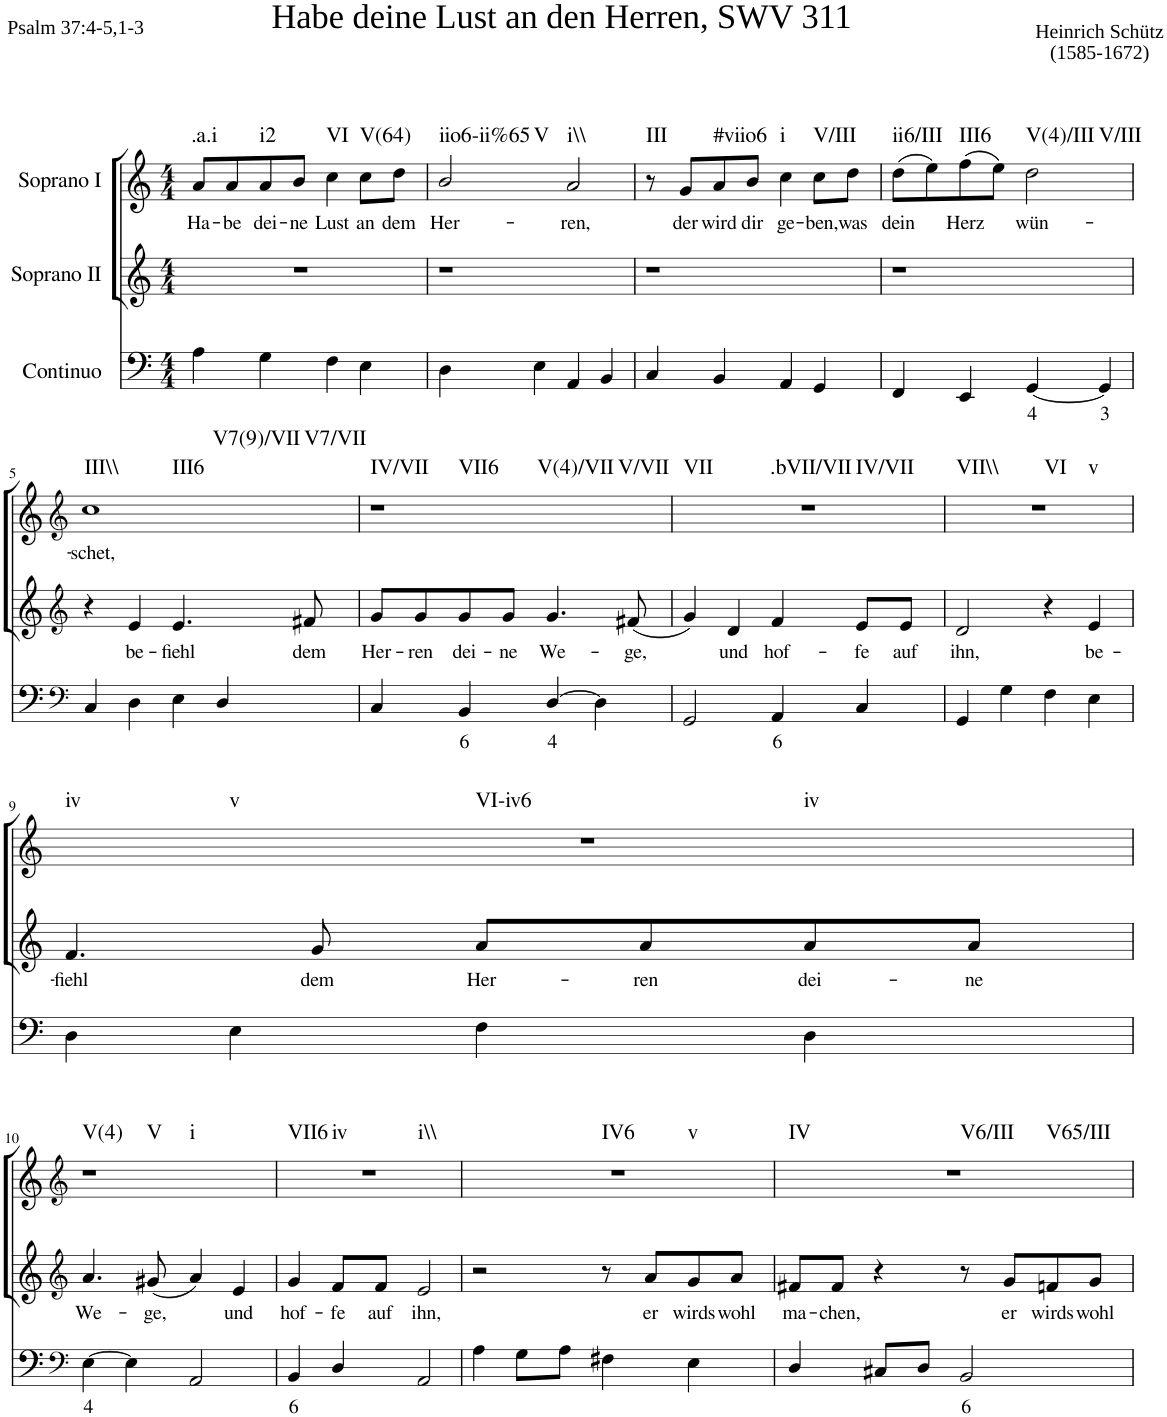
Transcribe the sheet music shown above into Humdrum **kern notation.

**kern	**text	**kern	**text	**kern	**text	**harte
*part3	*part3	*part2	*part2	*part1	*part1	*part1
*staff3	*staff3	*staff2	*staff2	*staff1	*staff1	*
*I"Continuo	*	*I"Soprano II	*	*I"Soprano I	*	*
*clefF4	*	*clefG2	*	*clefG2	*	*
*k[]	*	*k[]	*	*k[]	*	*
*M4/4	*	*M4/4	*	*M4/4	*	*
=1	=1	=1	=1	=1	=1	=1
!	!	!	!	!LO:TX:a:t=Habe deine Lust an den Herren, SWV 311	!	!
!	!	!	!	!LO:TX:a:t=Heinrich Schütz	!	!
!	!	!	!	!LO:TX:a:t=(1585-1672)	!	!
!	!	!	!	!LO:TX:a:t=Psalm 37&colon;4-5,1-3	!	!
!	!	!	!	!	!LO:LY:b	!LO:H:kt=.a.i
4A\	.	1r	.	8a/L	Ha-	N
!	!	!	!	!	!LO:LY:b	!
.	.	.	.	8a/	be	.
!	!	!	!	!	!LO:LY:b	!LO:H:kt=i2
4G\	.	.	.	8a/	dei-	N
!	!	!	!	!	!LO:LY:b	!
.	.	.	.	8b/J	ne	.
!	!	!	!	!	!LO:LY:b	!LO:H:kt=VI
4F\	.	.	.	4cc\	Lust	N
!	!	!	!	!	!LO:LY:b	!LO:H:kt=V(64)
4E\	.	.	.	8cc\L	an	N
!	!	!	!	!	!LO:LY:b	!
.	.	.	.	8dd\J	dem	.
=2	=2	=2	=2	=2	=2	=2
!	!	!	!	!	!LO:LY:b	!LO:H:n=1:kt=iio6-ii%65
!	!	!	!	!	!	!LO:H:n=2:kt=V
4D\	.	1r	.	2b/	Her-	N N
4E\	.	.	.	.	.	.
!	!	!	!	!	!LO:LY:b	!LO:H:kt=i\\
4AA/	.	.	.	2a/	ren,	N
4BB/	.	.	.	.	.	.
=3	=3	=3	=3	=3	=3	=3
!	!	!	!	!	!	!LO:H:kt=III
4C/	.	1r	.	8r	.	N
!	!	!	!	!	!LO:LY:b	!
.	.	.	.	8g/L	der	.
!	!	!	!	!	!LO:LY:b	!LO:H:kt=#viio6
4BB/	.	.	.	8a/	wird	N
!	!	!	!	!	!LO:LY:b	!
.	.	.	.	8b/J	dir	.
!	!	!	!	!	!LO:LY:b	!LO:H:kt=i
4AA/	.	.	.	4cc\	ge-	N
!	!	!	!	!	!LO:LY:b	!LO:H:kt=V/III
4GG/	.	.	.	8cc\L	ben,	N
!	!	!	!	!	!LO:LY:b	!
.	.	.	.	8dd\J	was	.
=4	=4	=4	=4	=4	=4	=4
!	!	!	!	!	!LO:LY:b	!LO:H:kt=ii6/III
4FF/	.	1r	.	(8dd\L	dein	N
.	.	.	.	8ee\)	.	.
!	!	!	!	!	!LO:LY:b	!LO:H:kt=III6
4EE/	.	.	.	(8ff\	Herz	N
.	.	.	.	8ee\J)	.	.
!	!LO:LY:b	!	!	!	!LO:LY:b	!LO:H:n=1:kt=V(4)/III
!	!	!	!	!	!	!LO:H:n=2:kt=V/III
[4GG/	4	.	.	2dd\	wün-	N N
!	!LO:LY:b	!	!	!	!	!
4GG/]	3	.	.	.	.	.
!!LO:LB:g=z
=5	=5	=5	=5	=5	=5	=5
*clefF4	*	*clefG2	*	*clefG2	*	*
!	!	!	!	!	!LO:LY:b	!LO:H:n=1:kt=III\\
!	!	!	!	!	!	!LO:H:n=2:kt=III6
!	!	!	!	!	!	!LO:H:n=3:kt=V7(9)/VII
!	!	!	!	!	!	!LO:H:n=4:kt=V7/VII
4C/	.	4r	.	1cc	schet,	N N N N
!	!	!	!LO:LY:b	!	!	!
4D\	.	4e/	be-	.	.	.
!	!	!	!LO:LY:b	!	!	!
4E\	.	4.e/	fiehl	.	.	.
4D/	.	.	.	.	.	.
!	!	!	!LO:LY:b	!	!	!
.	.	8f#X/	dem	.	.	.
=6	=6	=6	=6	=6	=6	=6
!	!	!	!LO:LY:b	!	!	!LO:H:n=1:kt=IV/VII
!	!	!	!	!	!	!LO:H:n=2:kt=VII6
!	!	!	!	!	!	!LO:H:n=3:kt=V(4)/VII
!	!	!	!	!	!	!LO:H:n=4:kt=V/VII
4C/	.	8g/L	Her-	1r	.	N N N N
!	!	!	!LO:LY:b	!	!	!
.	.	8g/	ren	.	.	.
!	!LO:LY:b	!	!LO:LY:b	!	!	!
4BB/	6	8g/	dei-	.	.	.
!	!	!	!LO:LY:b	!	!	!
.	.	8g/J	ne	.	.	.
!	!LO:LY:b	!	!LO:LY:b	!	!	!
[4D/	4	4.g/	We-	.	.	.
4D\]	.	.	.	.	.	.
!	!	!	!LO:LY:b	!	!	!
.	.	(8f#X/	ge,	.	.	.
=7	=7	=7	=7	=7	=7	=7
!	!	!	!	!	!	!LO:H:n=1:kt=VII
!	!	!	!	!	!	!LO:H:n=2:kt=.bVII/VII
!	!	!	!	!	!	!LO:H:n=3:kt=IV/VII
2GG/	.	4g/)	.	1r	.	N N N
!	!	!	!LO:LY:b	!	!	!
.	.	4d/	und	.	.	.
!	!LO:LY:b	!	!LO:LY:b	!	!	!
4AA/	6	4f/	hof-	.	.	.
!	!	!	!LO:LY:b	!	!	!
4C/	.	8e/L	fe	.	.	.
!	!	!	!LO:LY:b	!	!	!
.	.	8e/J	auf	.	.	.
=8	=8	=8	=8	=8	=8	=8
!	!	!	!LO:LY:b	!	!	!LO:H:n=1:kt=VII\\
!	!	!	!	!	!	!LO:H:n=2:kt=VI
!	!	!	!	!	!	!LO:H:n=3:kt=v
4GG/	.	2d/	ihn,	1r	.	N N N
4G\	.	.	.	.	.	.
4F\	.	4r	.	.	.	.
!	!	!	!LO:LY:b	!	!	!
4E\	.	4e/	be-	.	.	.
!!LO:LB:g=z
=9	=9	=9	=9	=9	=9	=9
!	!	!	!LO:LY:b	!	!	!LO:H:n=1:kt=iv
!	!	!	!	!	!	!LO:H:n=2:kt=v
!	!	!	!	!	!	!LO:H:n=3:kt=VI-iv6
!	!	!	!	!	!	!LO:H:n=4:kt=iv
4D\	.	4.f/	fiehl	1r	.	N N N N
4E\	.	.	.	.	.	.
!	!	!	!LO:LY:b	!	!	!
.	.	8g/	dem	.	.	.
!	!	!	!LO:LY:b	!	!	!
4F\	.	8a/L	Her-	.	.	.
!	!	!	!LO:LY:b	!	!	!
.	.	8a/	ren	.	.	.
!	!	!	!LO:LY:b	!	!	!
4D\	.	8a/	dei-	.	.	.
!	!	!	!LO:LY:b	!	!	!
.	.	8a/J	ne	.	.	.
!!LO:LB:g=z
=10	=10	=10	=10	=10	=10	=10
*clefF4	*	*clefG2	*	*clefG2	*	*
!	!LO:LY:b	!	!LO:LY:b	!	!	!LO:H:n=1:kt=V(4)
!	!	!	!	!	!	!LO:H:n=2:kt=V
!	!	!	!	!	!	!LO:H:n=3:kt=i
[4E\	4	4.a/	We-	1r	.	N N N
4E\]	.	.	.	.	.	.
!	!	!	!LO:LY:b	!	!	!
.	.	(8g#X/	ge,	.	.	.
2AA/	.	4a/)	.	.	.	.
!	!	!	!LO:LY:b	!	!	!
.	.	4e/	und	.	.	.
=11	=11	=11	=11	=11	=11	=11
!	!LO:LY:b	!	!LO:LY:b	!	!	!LO:H:n=1:kt=VII6
!	!	!	!	!	!	!LO:H:n=2:kt=iv
!	!	!	!	!	!	!LO:H:n=3:kt=i\\
4BB/	6	4g/	hof-	1r	.	N N N
!	!	!	!LO:LY:b	!	!	!
4D/	.	8f/L	fe	.	.	.
!	!	!	!LO:LY:b	!	!	!
.	.	8f/J	auf	.	.	.
!	!	!	!LO:LY:b	!	!	!
2AA/	.	2e/	ihn,	.	.	.
=12	=12	=12	=12	=12	=12	=12
!	!	!	!	!	!	!LO:H:n=1:kt=IV6
!	!	!	!	!	!	!LO:H:n=2:kt=v
4A\	.	2r	.	1r	.	N N
8G\L	.	.	.	.	.	.
8A\J	.	.	.	.	.	.
4F#X\	.	8r	.	.	.	.
!	!	!	!LO:LY:b	!	!	!
.	.	8a/L	er	.	.	.
!	!	!	!LO:LY:b	!	!	!
4E\	.	8g/	wirds	.	.	.
!	!	!	!LO:LY:b	!	!	!
.	.	8a/J	wohl	.	.	.
=13	=13	=13	=13	=13	=13	=13
!	!	!	!LO:LY:b	!	!	!LO:H:n=1:kt=IV
!	!	!	!	!	!	!LO:H:n=2:kt=V6/III
!	!	!	!	!	!	!LO:H:n=3:kt=V65/III
4D/	.	8f#X/L	ma-	1r	.	N N N
!	!	!	!LO:LY:b	!	!	!
.	.	8f#/J	chen,	.	.	.
8C#X/L	.	4r	.	.	.	.
8D/J	.	.	.	.	.	.
!	!LO:LY:b	!	!	!	!	!
2BB/	6	8r	.	.	.	.
!	!	!	!LO:LY:b	!	!	!
.	.	8g/L	er	.	.	.
!	!	!	!LO:LY:b	!	!	!
.	.	8fn/	wirds	.	.	.
!	!	!	!LO:LY:b	!	!	!
.	.	8g/J	wohl	.	.	.
=	=	=	=	=	=	=
*-	*-	*-	*-	*-	*-	*-
